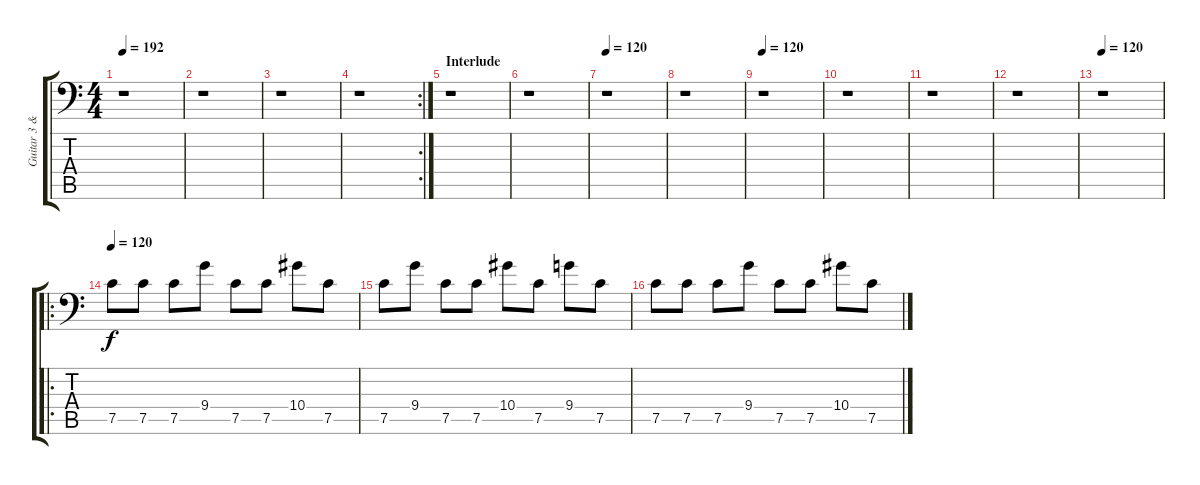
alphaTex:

\track ("Guitar 3 & 4/FX" "Guitar 3 &") {instrument distortionguitar}
\staff {score tabs}
\tuning (C4 G3 Eb3 Bb2 F2 Bb1) {hide}
\ts (4 4)
\tempo 192
\clef f4
\ks c
r.1{dy f} |
r.1 |
r.1 |
\rc 2
r.1 |
\section ("" "Interlude")
r.1 |
r.1 |
\tempo 120
r.1 |
r.1 |
\tempo 120
r.1 |
r.1 |
r.1 |
r.1 |
\tempo 120
r.1 |
\ro
\tempo 120
7.5.8{instrument distortionguitar} 7.5.8 7.5.8 9.4.8 7.5.8 7.5.8 10.4.8 7.5.8 |
7.5.8 9.4.8 7.5.8 7.5.8 10.4.8 7.5.8 9.4.8 7.5.8 |
7.5.8 7.5.8 7.5.8 9.4.8 7.5.8 7.5.8 10.4.8 7.5.8
